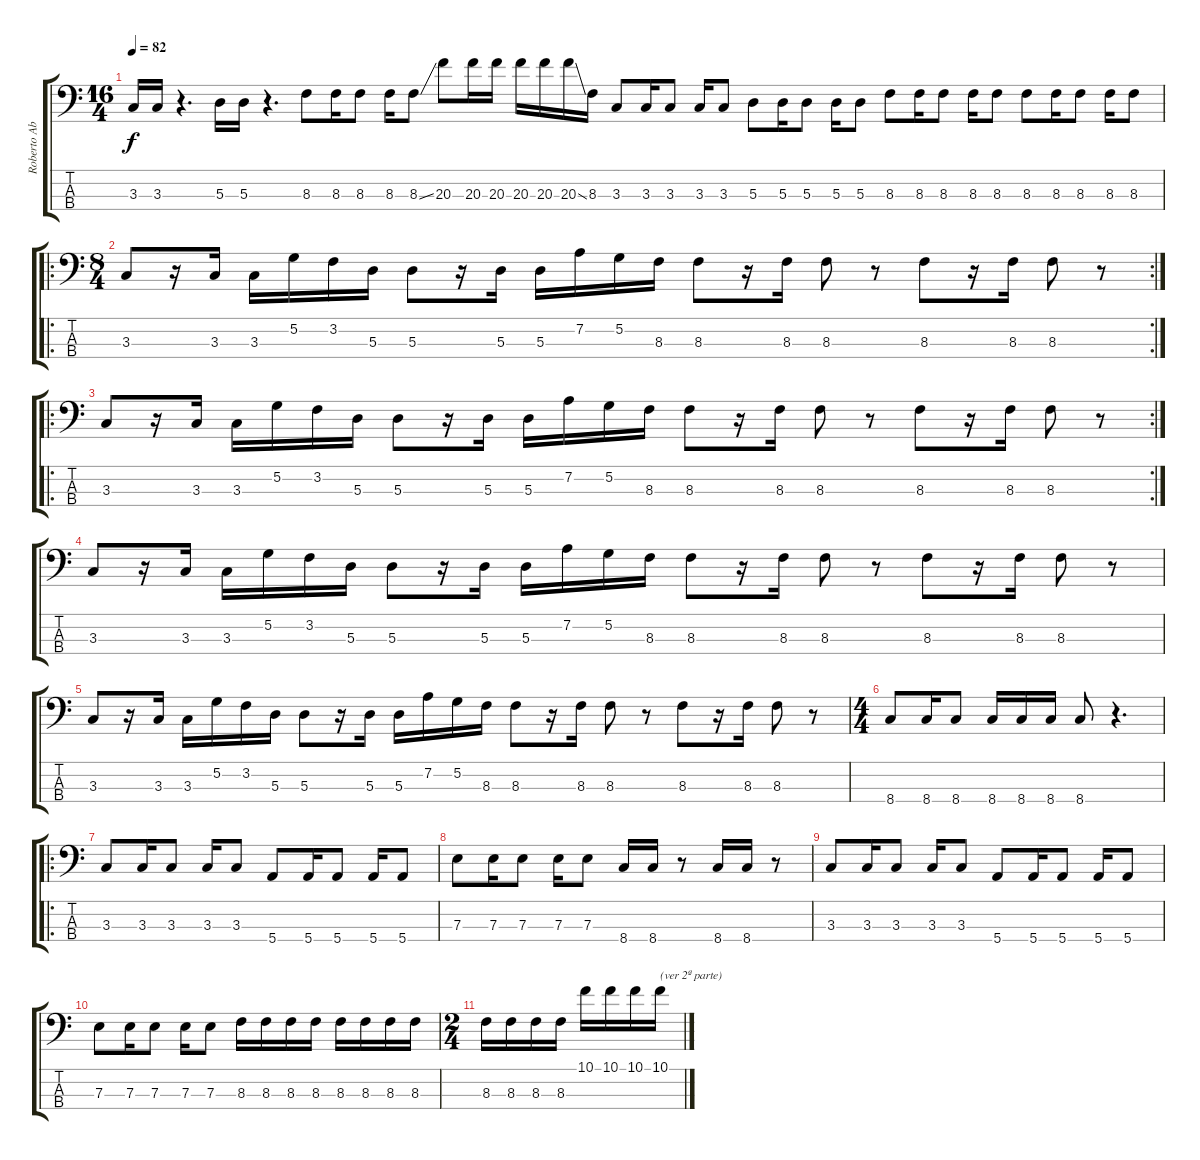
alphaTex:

\track ("Roberto Abreu" "Roberto Ab") {instrument electricbassfinger}
\staff {score tabs}
\tuning (G2 D2 A1 E1) {hide}
\ts (16 4)
\tempo 82
\clef f4
\ks c
3.3.16{dy f balance 0 instrument electricbassfinger} 3.3.16 r.4{d} 5.3.16{balance 16} 5.3.16 r.4{d balance 8} 8.3.8 8.3.16 8.3.8 8.3.16 8.3{ss}.8 20.3.8 20.3.16 20.3.16 20.3.16 20.3.16 20.3{ss}.16 8.3.16 3.3.8 3.3.16 3.3.8 3.3.16 3.3.8 5.3.8 5.3.16 5.3.8 5.3.16 5.3.8 8.3.8 8.3.16 8.3.8 8.3.16 8.3.8 8.3.8 8.3.16 8.3.8 8.3.16 8.3.8 |
\ro
\rc 2
\ts (8 4)
3.3.8 r.16 3.3.16 3.3.16 5.2.16 3.2.16 5.3.16 5.3.8 r.16 5.3.16 5.3.16 7.2.16 5.2.16 8.3.16 8.3.8 r.16 8.3.16 8.3.8 r.8 8.3.8 r.16 8.3.16 8.3.8 r.8 |
\ro
\rc 2
3.3.8 r.16 3.3.16 3.3.16 5.2.16 3.2.16 5.3.16 5.3.8 r.16 5.3.16 5.3.16 7.2.16 5.2.16 8.3.16 8.3.8 r.16 8.3.16 8.3.8 r.8 8.3.8 r.16 8.3.16 8.3.8 r.8 |
3.3.8 r.16 3.3.16 3.3.16 5.2.16 3.2.16 5.3.16 5.3.8 r.16 5.3.16 5.3.16 7.2.16 5.2.16 8.3.16 8.3.8 r.16 8.3.16 8.3.8 r.8 8.3.8 r.16 8.3.16 8.3.8 r.8 |
3.3.8 r.16 3.3.16 3.3.16 5.2.16 3.2.16 5.3.16 5.3.8 r.16 5.3.16 5.3.16 7.2.16 5.2.16 8.3.16 8.3.8 r.16 8.3.16 8.3.8 r.8 8.3.8 r.16 8.3.16 8.3.8 r.8 |
\ts (4 4)
8.4.8 8.4.16 8.4.8 8.4.16 8.4.16 8.4.16 8.4.8 r.4{d} |
\ro
3.3.8 3.3.16 3.3.8 3.3.16 3.3.8 5.4.8 5.4.16 5.4.8 5.4.16 5.4.8 |
7.3.8 7.3.16 7.3.8 7.3.16 7.3.8 8.4.16 8.4.16 r.8 8.4.16 8.4.16 r.8 |
3.3.8 3.3.16 3.3.8 3.3.16 3.3.8 5.4.8 5.4.16 5.4.8 5.4.16 5.4.8 |
7.3.8 7.3.16 7.3.8 7.3.16 7.3.8 8.3.16 8.3.16 8.3.16 8.3.16 8.3.16 8.3.16 8.3.16 8.3.16 |
\ts (2 4)
8.3.16 8.3.16 8.3.16 8.3.16 10.1.16 10.1.16 10.1.16 10.1.16{txt "(ver 2ª parte)"}
